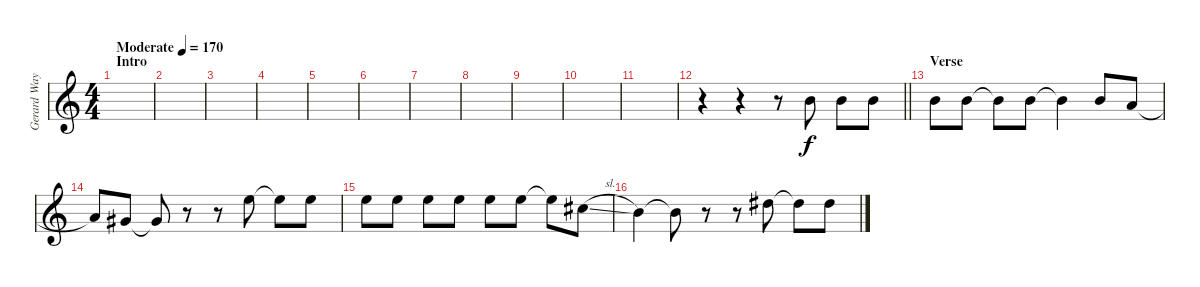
\track ("Gerard Way - Vocals" "Gerard Way") {instrument distortionguitar}
\staff {score}
\tuning (E4 B3 G3 D3 A2 E2) {hide}
\ts (4 4)
\section ("" "Intro")
\tempo (170 "Moderate")
\clef g2
\ks c
|
|
|
|
|
|
|
|
|
|
|
\barLineRight lightlight
r.4 r.4 r.8 4.3.8 4.3.8 4.3.8 |
\section ("" "Verse")
4.3.8 4.3.8 4.3{t}.8 4.3.8 4.3{t}.4 4.3.8 2.3.8 |
2.3{t}.8 1.3.8 1.3{t}.8 r.8 r.8 5.2.8 5.2{t}.8 5.2.8 |
5.2.8 5.2.8 5.2.8 5.2.8 5.2.8 5.2.8 5.2{t}.8 2.2{sl}.8 |
0.2.4 0.2{t}.8 r.8 r.8 4.2.8 4.2{t}.8 4.2.8
